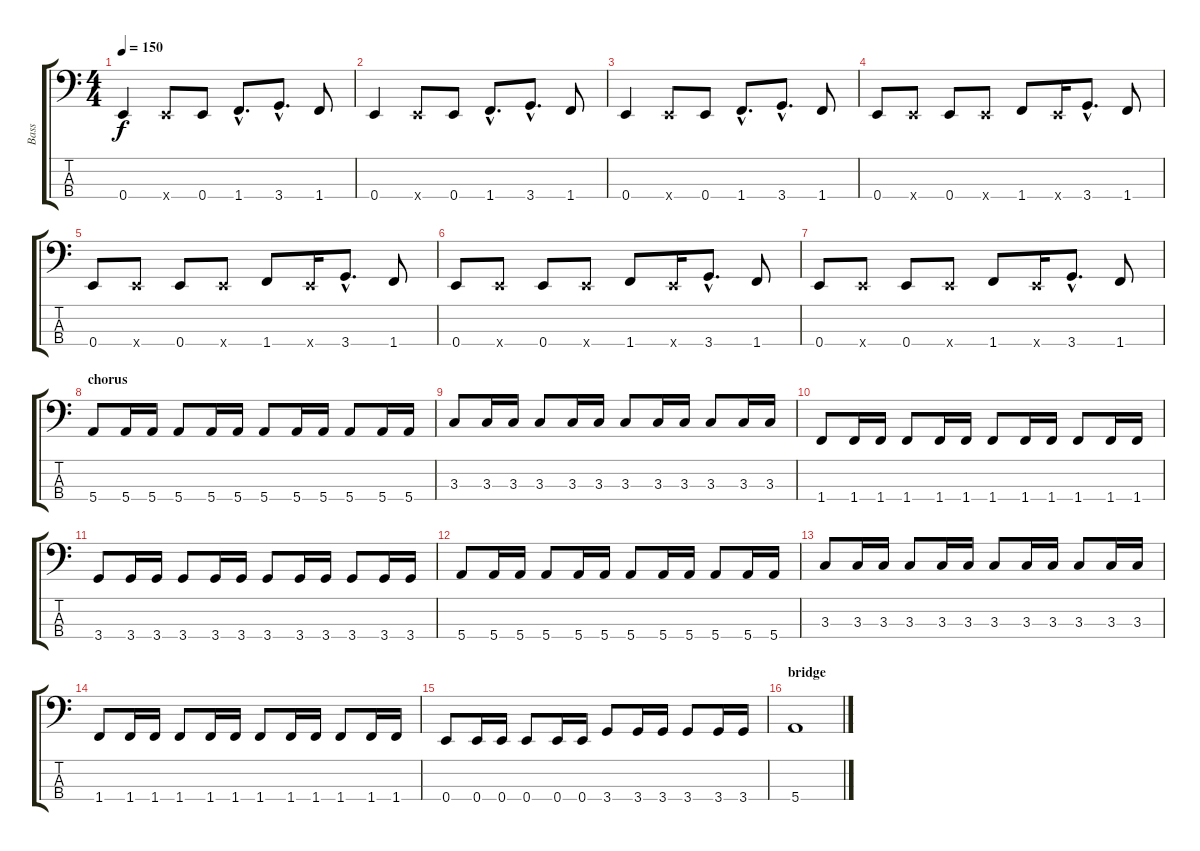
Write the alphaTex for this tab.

\track ("Bass" "Bass") {instrument slapbass1}
\staff {score tabs}
\tuning (G2 D2 A1 E1) {hide}
\ts (4 4)
\tempo 150
\clef f4
\ks c
0.4.4{dy f} 0.4{x}.8 0.4.8 1.4{hac}.8{d} 3.4{hac}.8{d} 1.4.8 |
0.4.4 0.4{x}.8 0.4.8 1.4{hac}.8{d} 3.4{hac}.8{d} 1.4.8 |
0.4.4 0.4{x}.8 0.4.8 1.4{hac}.8{d} 3.4{hac}.8{d} 1.4.8 |
0.4.8 0.4{x}.8 0.4.8 0.4{x}.8 1.4.8 0.4{x}.16 3.4{hac}.8{d} 1.4.8 |
0.4.8 0.4{x}.8 0.4.8 0.4{x}.8 1.4.8 0.4{x}.16 3.4{hac}.8{d} 1.4.8 |
0.4.8 0.4{x}.8 0.4.8 0.4{x}.8 1.4.8 0.4{x}.16 3.4{hac}.8{d} 1.4.8 |
0.4.8 0.4{x}.8 0.4.8 0.4{x}.8 1.4.8 0.4{x}.16 3.4{hac}.8{d} 1.4.8 |
\section ("" "chorus")
5.4.8 5.4.16 5.4.16 5.4.8 5.4.16 5.4.16 5.4.8 5.4.16 5.4.16 5.4.8 5.4.16 5.4.16 |
3.3.8 3.3.16 3.3.16 3.3.8 3.3.16 3.3.16 3.3.8 3.3.16 3.3.16 3.3.8 3.3.16 3.3.16 |
1.4.8 1.4.16 1.4.16 1.4.8 1.4.16 1.4.16 1.4.8 1.4.16 1.4.16 1.4.8 1.4.16 1.4.16 |
3.4.8 3.4.16 3.4.16 3.4.8 3.4.16 3.4.16 3.4.8 3.4.16 3.4.16 3.4.8 3.4.16 3.4.16 |
5.4.8 5.4.16 5.4.16 5.4.8 5.4.16 5.4.16 5.4.8 5.4.16 5.4.16 5.4.8 5.4.16 5.4.16 |
3.3.8 3.3.16 3.3.16 3.3.8 3.3.16 3.3.16 3.3.8 3.3.16 3.3.16 3.3.8 3.3.16 3.3.16 |
1.4.8 1.4.16 1.4.16 1.4.8 1.4.16 1.4.16 1.4.8 1.4.16 1.4.16 1.4.8 1.4.16 1.4.16 |
0.4.8 0.4.16 0.4.16 0.4.8 0.4.16 0.4.16 3.4.8 3.4.16 3.4.16 3.4.8 3.4.16 3.4.16 |
\section ("" "bridge")
5.4.1
